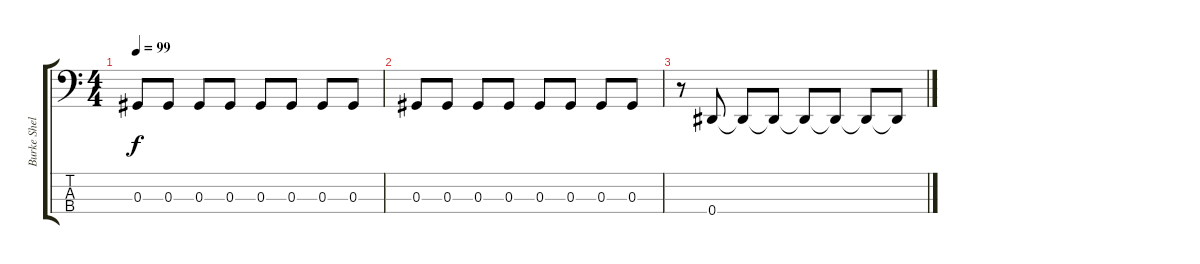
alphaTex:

\track ("Burke Shelley" "Burke Shel") {instrument electricbassfinger}
\staff {score tabs}
\tuning (Gb2 Db2 Ab1 Eb1) {hide}
\ts (4 4)
\tempo 99
\clef f4
\ks c
0.3.8{dy f} 0.3.8 0.3.8 0.3.8 0.3.8 0.3.8 0.3.8 0.3.8 |
0.3.8 0.3.8 0.3.8 0.3.8 0.3.8 0.3.8 0.3.8 0.3.8 |
r.8 0.4.8 0.4{t}.8 0.4{t}.8 0.4{t}.8 0.4{t}.8 0.4{t}.8 0.4{t}.8
